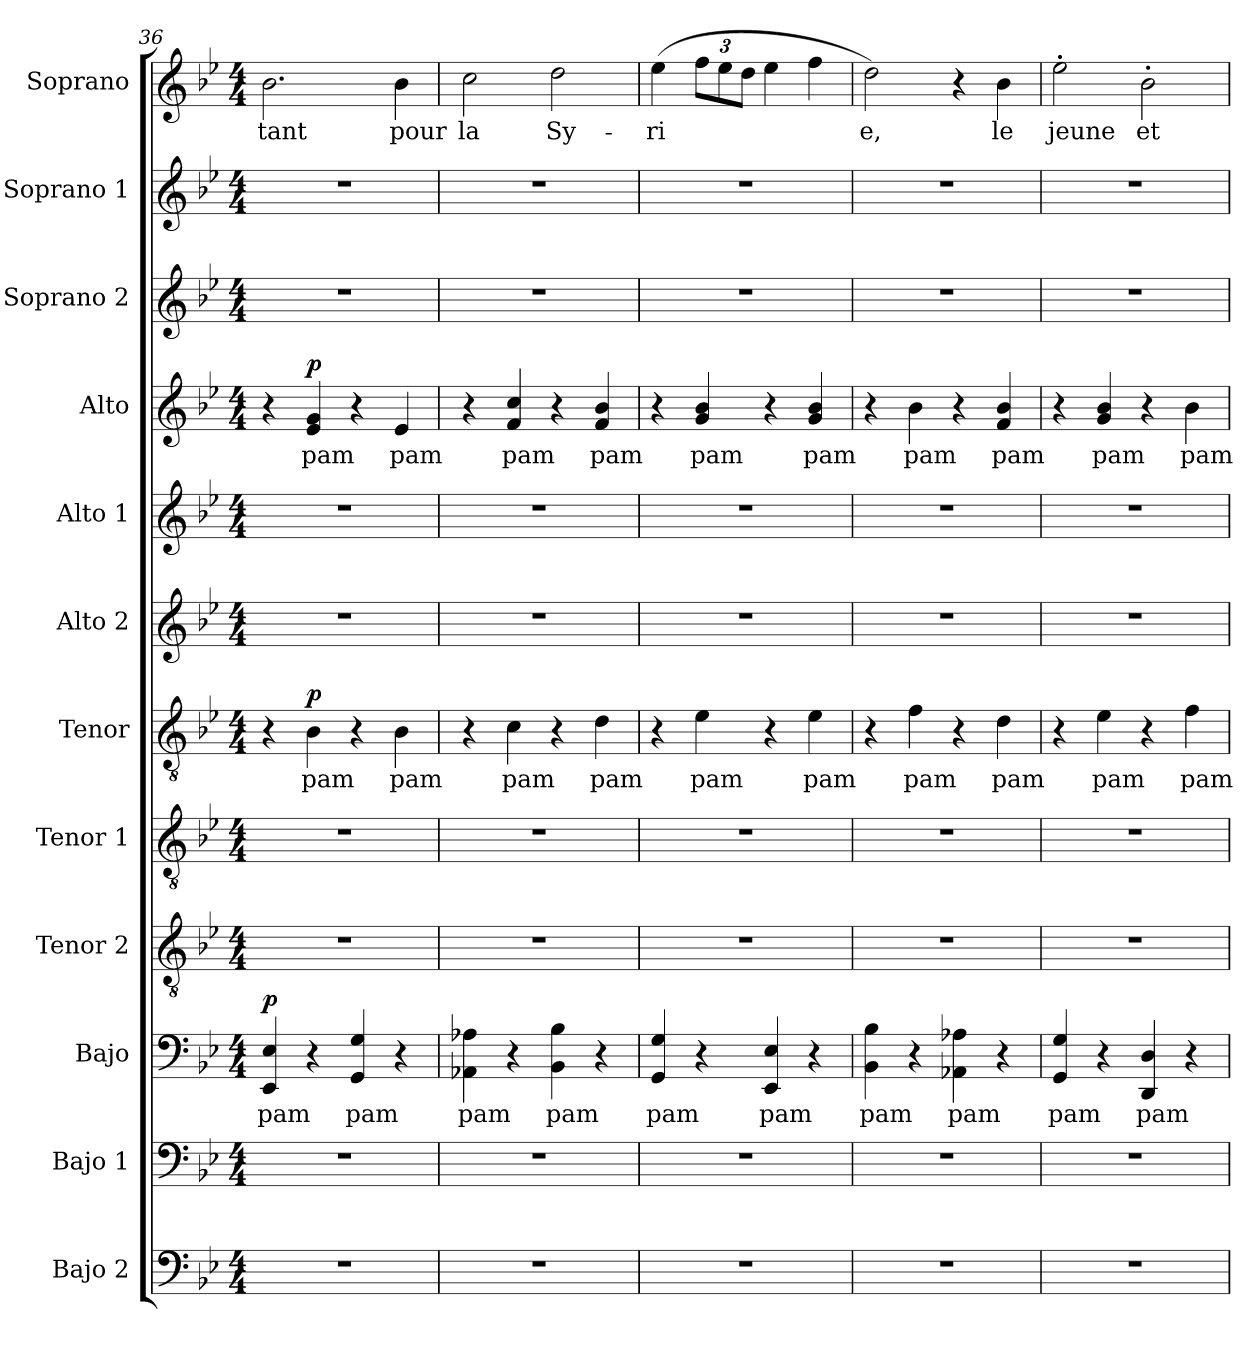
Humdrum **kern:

**kern	**kern	**kern	**text	**dynam	**kern	**kern	**kern	**text	**dynam	**kern	**kern	**kern	**text	**dynam	**kern	**kern	**kern	**text
*part12	*part11	*part10	*part10	*part10	*part9	*part8	*part7	*part7	*part7	*part6	*part5	*part4	*part4	*part4	*part3	*part2	*part1	*part1
*staff12	*staff11	*staff10	*staff10	*staff10	*staff9	*staff8	*staff7	*staff7	*staff7	*staff6	*staff5	*staff4	*staff4	*staff4	*staff3	*staff2	*staff1	*staff1
*I"Bajo 2	*I"Bajo 1	*I"Bajo	*	*	*I"Tenor 2	*I"Tenor 1	*I"Tenor	*	*	*I"Alto 2	*I"Alto 1	*I"Alto	*	*	*I"Soprano 2	*I"Soprano 1	*I"Soprano	*
*I'B2.	*I'B1.	*I'B.	*	*	*I'T2.	*I'T1.	*I'T.	*	*	*I'A2.	*I'A1.	*I'A.	*	*	*I'S2.	*I'S1.	*I'S.	*
*clefF4	*clefF4	*clefF4	*	*	*clefGv2	*clefGv2	*clefGv2	*	*	*clefG2	*clefG2	*clefG2	*	*	*clefG2	*clefG2	*clefG2	*
*k[b-e-]	*k[b-e-]	*k[b-e-]	*	*	*k[b-e-]	*k[b-e-]	*k[b-e-]	*	*	*k[b-e-]	*k[b-e-]	*k[b-e-]	*	*	*k[b-e-]	*k[b-e-]	*k[b-e-]	*
*M4/4	*M4/4	*M4/4	*	*	*M4/4	*M4/4	*M4/4	*	*	*M4/4	*M4/4	*M4/4	*	*	*M4/4	*M4/4	*M4/4	*
=36	=36	=36	=36	=36	=36	=36	=36	=36	=36	=36	=36	=36	=36	=36	=36	=36	=36	=36
!	!	!	!LO:LY:b	!LO:DY:a	!	!	!	!	!	!	!	!	!	!	!	!	!	!LO:LY:b
1r	1r	4EE-/ 4E-/	pam	p	1r	1r	4r	.	.	1r	1r	4r	.	.	1r	1r	2.b-\	-tant
!	!	!	!	!	!	!	!	!LO:LY:b	!LO:DY:a	!	!	!	!LO:LY:b	!LO:DY:a	!	!	!	!
.	.	4r	.	.	.	.	4B-\	pam	p	.	.	4e-/ 4g/	pam	p	.	.	.	.
!	!	!	!LO:LY:b	!	!	!	!	!	!	!	!	!	!	!	!	!	!	!
.	.	4GG/ 4G/	pam	.	.	.	4r	.	.	.	.	4r	.	.	.	.	.	.
!	!	!	!	!	!	!	!	!LO:LY:b	!	!	!	!	!LO:LY:b	!	!	!	!	!LO:LY:b
.	.	4r	.	.	.	.	4B-\	pam	.	.	.	4e-/	pam	.	.	.	4b-\	pour
=37	=37	=37	=37	=37	=37	=37	=37	=37	=37	=37	=37	=37	=37	=37	=37	=37	=37	=37
!	!	!	!LO:LY:b	!	!	!	!	!	!	!	!	!	!	!	!	!	!	!LO:LY:b
1r	1r	4AA-X\ 4A-X\	pam	.	1r	1r	4r	.	.	1r	1r	4r	.	.	1r	1r	2cc\	la
!	!	!	!	!	!	!	!	!LO:LY:b	!	!	!	!	!LO:LY:b	!	!	!	!	!
.	.	4r	.	.	.	.	4c\	pam	.	.	.	4f/ 4cc/	pam	.	.	.	.	.
!	!	!	!LO:LY:b	!	!	!	!	!	!	!	!	!	!	!	!	!	!	!LO:LY:b
.	.	4BB-\ 4B-\	pam	.	.	.	4r	.	.	.	.	4r	.	.	.	.	2dd\	Sy-
!	!	!	!	!	!	!	!	!LO:LY:b	!	!	!	!	!LO:LY:b	!	!	!	!	!
.	.	4r	.	.	.	.	4d\	pam	.	.	.	4f/ 4b-/	pam	.	.	.	.	.
=38	=38	=38	=38	=38	=38	=38	=38	=38	=38	=38	=38	=38	=38	=38	=38	=38	=38	=38
!	!	!	!LO:LY:b	!	!	!	!	!	!	!	!	!	!	!	!	!	!	!LO:LY:b
1r	1r	4GG/ 4G/	pam	.	1r	1r	4r	.	.	1r	1r	4r	.	.	1r	1r	(>4ee-\	-ri
!	!	!	!	!	!	!	!	!LO:LY:b	!	!	!	!	!LO:LY:b	!	!	!	!	!
*	*	*	*	*	*	*	*	*	*	*	*	*	*	*	*	*	*Xbrackettup	*
.	.	4r	.	.	.	.	4e-\	pam	.	.	.	4g/ 4b-/	pam	.	.	.	12ff\L	.
.	.	.	.	.	.	.	.	.	.	.	.	.	.	.	.	.	12ee-\	.
.	.	.	.	.	.	.	.	.	.	.	.	.	.	.	.	.	12dd\J	.
!	!	!	!LO:LY:b	!	!	!	!	!	!	!	!	!	!	!	!	!	!	!
.	.	4EE-/ 4E-/	pam	.	.	.	4r	.	.	.	.	4r	.	.	.	.	4ee-\	.
!	!	!	!	!	!	!	!	!LO:LY:b	!	!	!	!	!LO:LY:b	!	!	!	!	!
.	.	4r	.	.	.	.	4e-\	pam	.	.	.	4g/ 4b-/	pam	.	.	.	4ff\	.
=39	=39	=39	=39	=39	=39	=39	=39	=39	=39	=39	=39	=39	=39	=39	=39	=39	=39	=39
!	!	!	!LO:LY:b	!	!	!	!	!	!	!	!	!	!	!	!	!	!	!LO:LY:b
1r	1r	4BB-\ 4B-\	pam	.	1r	1r	4r	.	.	1r	1r	4r	.	.	1r	1r	2dd\)	e,
!	!	!	!	!	!	!	!	!LO:LY:b	!	!	!	!	!LO:LY:b	!	!	!	!	!
.	.	4r	.	.	.	.	4f\	pam	.	.	.	4b-\	pam	.	.	.	.	.
!	!	!	!LO:LY:b	!	!	!	!	!	!	!	!	!	!	!	!	!	!	!
.	.	4AA-X\ 4A-X\	pam	.	.	.	4r	.	.	.	.	4r	.	.	.	.	4r	.
!	!	!	!	!	!	!	!	!LO:LY:b	!	!	!	!	!LO:LY:b	!	!	!	!	!LO:LY:b
.	.	4r	.	.	.	.	4d\	pam	.	.	.	4f/ 4b-/	pam	.	.	.	4b-\	le
=40	=40	=40	=40	=40	=40	=40	=40	=40	=40	=40	=40	=40	=40	=40	=40	=40	=40	=40
!	!	!	!LO:LY:b	!	!	!	!	!	!	!	!	!	!	!	!	!	!	!LO:LY:b
1r	1r	4GG/ 4G/	pam	.	1r	1r	4r	.	.	1r	1r	4r	.	.	1r	1r	2ee-'\	jeune
!	!	!	!	!	!	!	!	!LO:LY:b	!	!	!	!	!LO:LY:b	!	!	!	!	!
.	.	4r	.	.	.	.	4e-\	pam	.	.	.	4g/ 4b-/	pam	.	.	.	.	.
!	!	!	!LO:LY:b	!	!	!	!	!	!	!	!	!	!	!	!	!	!	!LO:LY:b
.	.	4DD/ 4D/	pam	.	.	.	4r	.	.	.	.	4r	.	.	.	.	2b-'\	et
!	!	!	!	!	!	!	!	!LO:LY:b	!	!	!	!	!LO:LY:b	!	!	!	!	!
.	.	4r	.	.	.	.	4f\	pam	.	.	.	4b-\	pam	.	.	.	.	.
=	=	=	=	=	=	=	=	=	=	=	=	=	=	=	=	=	=	=
*-	*-	*-	*-	*-	*-	*-	*-	*-	*-	*-	*-	*-	*-	*-	*-	*-	*-	*-
